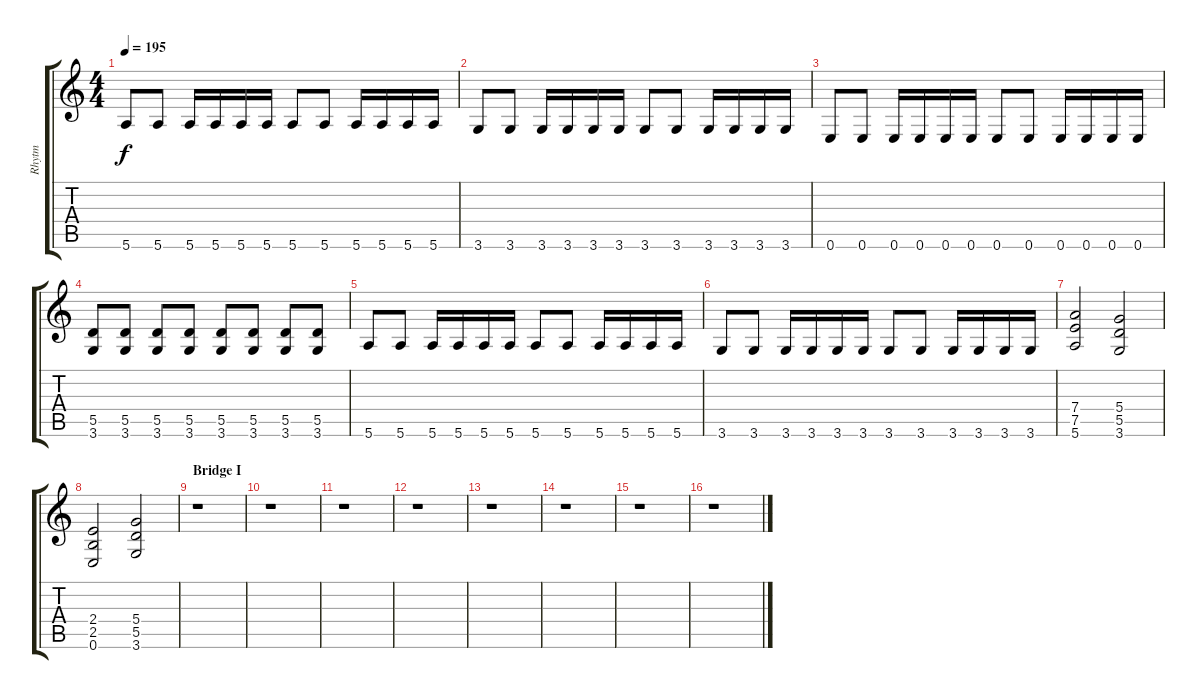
\track ("Rhytm" "Rhytm") {instrument distortionguitar}
\staff {score tabs}
\tuning (E4 B3 G3 D3 A2 E2) {hide}
\ts (4 4)
\tempo 195
\clef g2
\ks c
5.6.8{dy f} 5.6.8 5.6.16 5.6.16 5.6.16 5.6.16 5.6.8 5.6.8 5.6.16 5.6.16 5.6.16 5.6.16 |
3.6.8 3.6.8 3.6.16 3.6.16 3.6.16 3.6.16 3.6.8 3.6.8 3.6.16 3.6.16 3.6.16 3.6.16 |
0.6.8 0.6.8 0.6.16 0.6.16 0.6.16 0.6.16 0.6.8 0.6.8 0.6.16 0.6.16 0.6.16 0.6.16 |
(5.5 3.6).8 (5.5 3.6).8 (5.5 3.6).8 (5.5 3.6).8 (5.5 3.6).8 (5.5 3.6).8 (5.5 3.6).8 (5.5 3.6).8 |
5.6.8 5.6.8 5.6.16 5.6.16 5.6.16 5.6.16 5.6.8 5.6.8 5.6.16 5.6.16 5.6.16 5.6.16 |
3.6.8 3.6.8 3.6.16 3.6.16 3.6.16 3.6.16 3.6.8 3.6.8 3.6.16 3.6.16 3.6.16 3.6.16 |
(7.4 7.5 5.6).2 (5.4 5.5 3.6).2 |
(2.4 2.5 0.6).2 (5.4 5.5 3.6).2 |
\section ("" "Bridge I")
r.1 |
r.1 |
r.1 |
r.1 |
r.1 |
r.1 |
r.1 |
r.1
